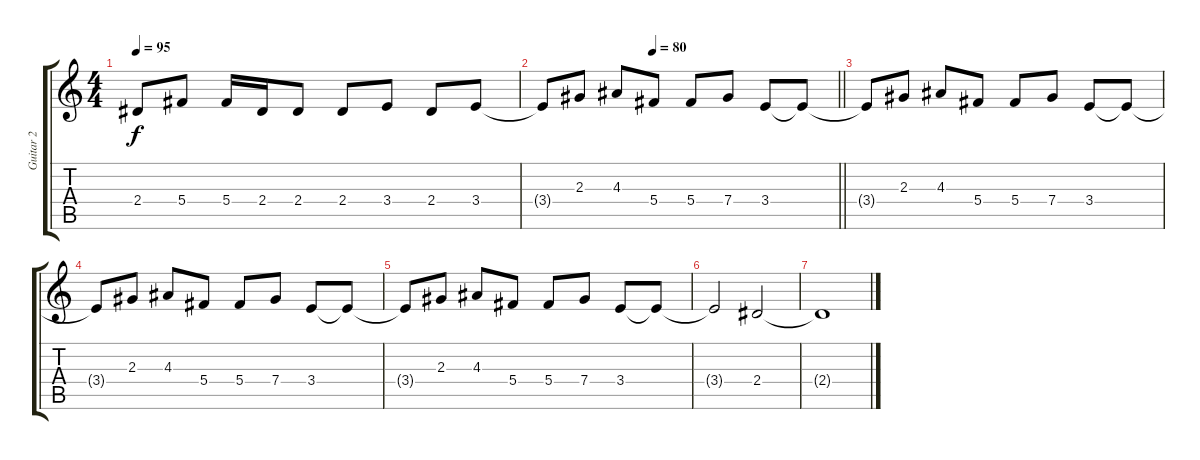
\track ("Guitar 2" "Guitar 2") {instrument distortionguitar}
\staff {score tabs}
\tuning (Eb4 Bb3 Gb3 Db3 Ab2 Eb2) {hide}
\ts (4 4)
\tempo 95
\clef g2
\ks c
2.4{t}.8{dy f} 5.4.8 5.4.16 2.4.16 2.4.8 2.4.8 3.4.8 2.4.8 3.4.8 |
\tempo (80 0.375)
\barLineRight lightlight
3.4{t}.8 2.3.8 4.3.8 5.4.8 5.4.8 7.4.8 3.4.8 3.4{t}.8 |
3.4{t}.8 2.3.8 4.3.8 5.4.8 5.4.8 7.4.8 3.4.8 3.4{t}.8 |
3.4{t}.8 2.3.8 4.3.8 5.4.8 5.4.8 7.4.8 3.4.8 3.4{t}.8 |
3.4{t}.8 2.3.8 4.3.8 5.4.8 5.4.8 7.4.8 3.4.8 3.4{t}.8 |
3.4{t}.2 2.4.2{volume 0} |
2.4{t}.1
